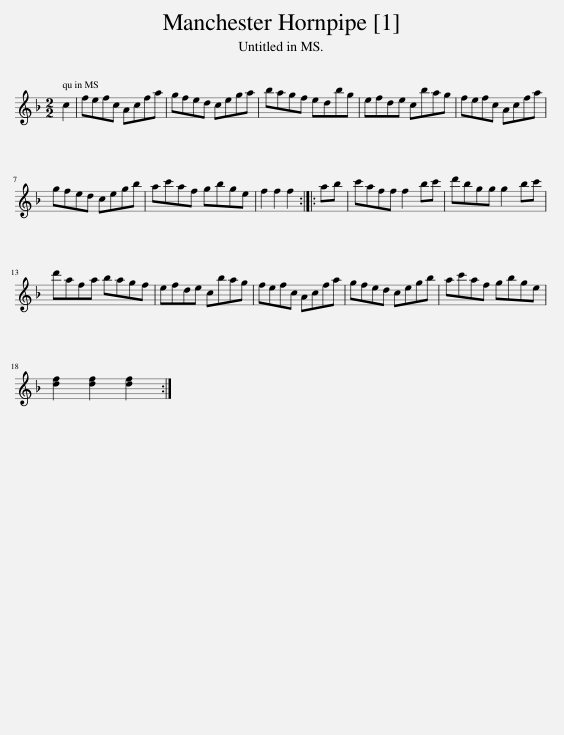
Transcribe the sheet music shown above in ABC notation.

X:1
L:1/8
M:2/2
I:linebreak $
K:F
V:1 treble
V:1
 c2 | fefc Acfa | gfed cega | bagf edbg | efde cbag | %5
 fefc Acfa |$ gfed cegb | ac'af gbge | f2 f2 f2 :: ab | %10
 c'aff f2 bc' | d'bgg g2 bc' |$ d'afa bagf | efde cbag | fefc Acfa | %15
 gfed cegb | ac'af gbge |$ [df]2 [df]2 [df]2 :| %18
